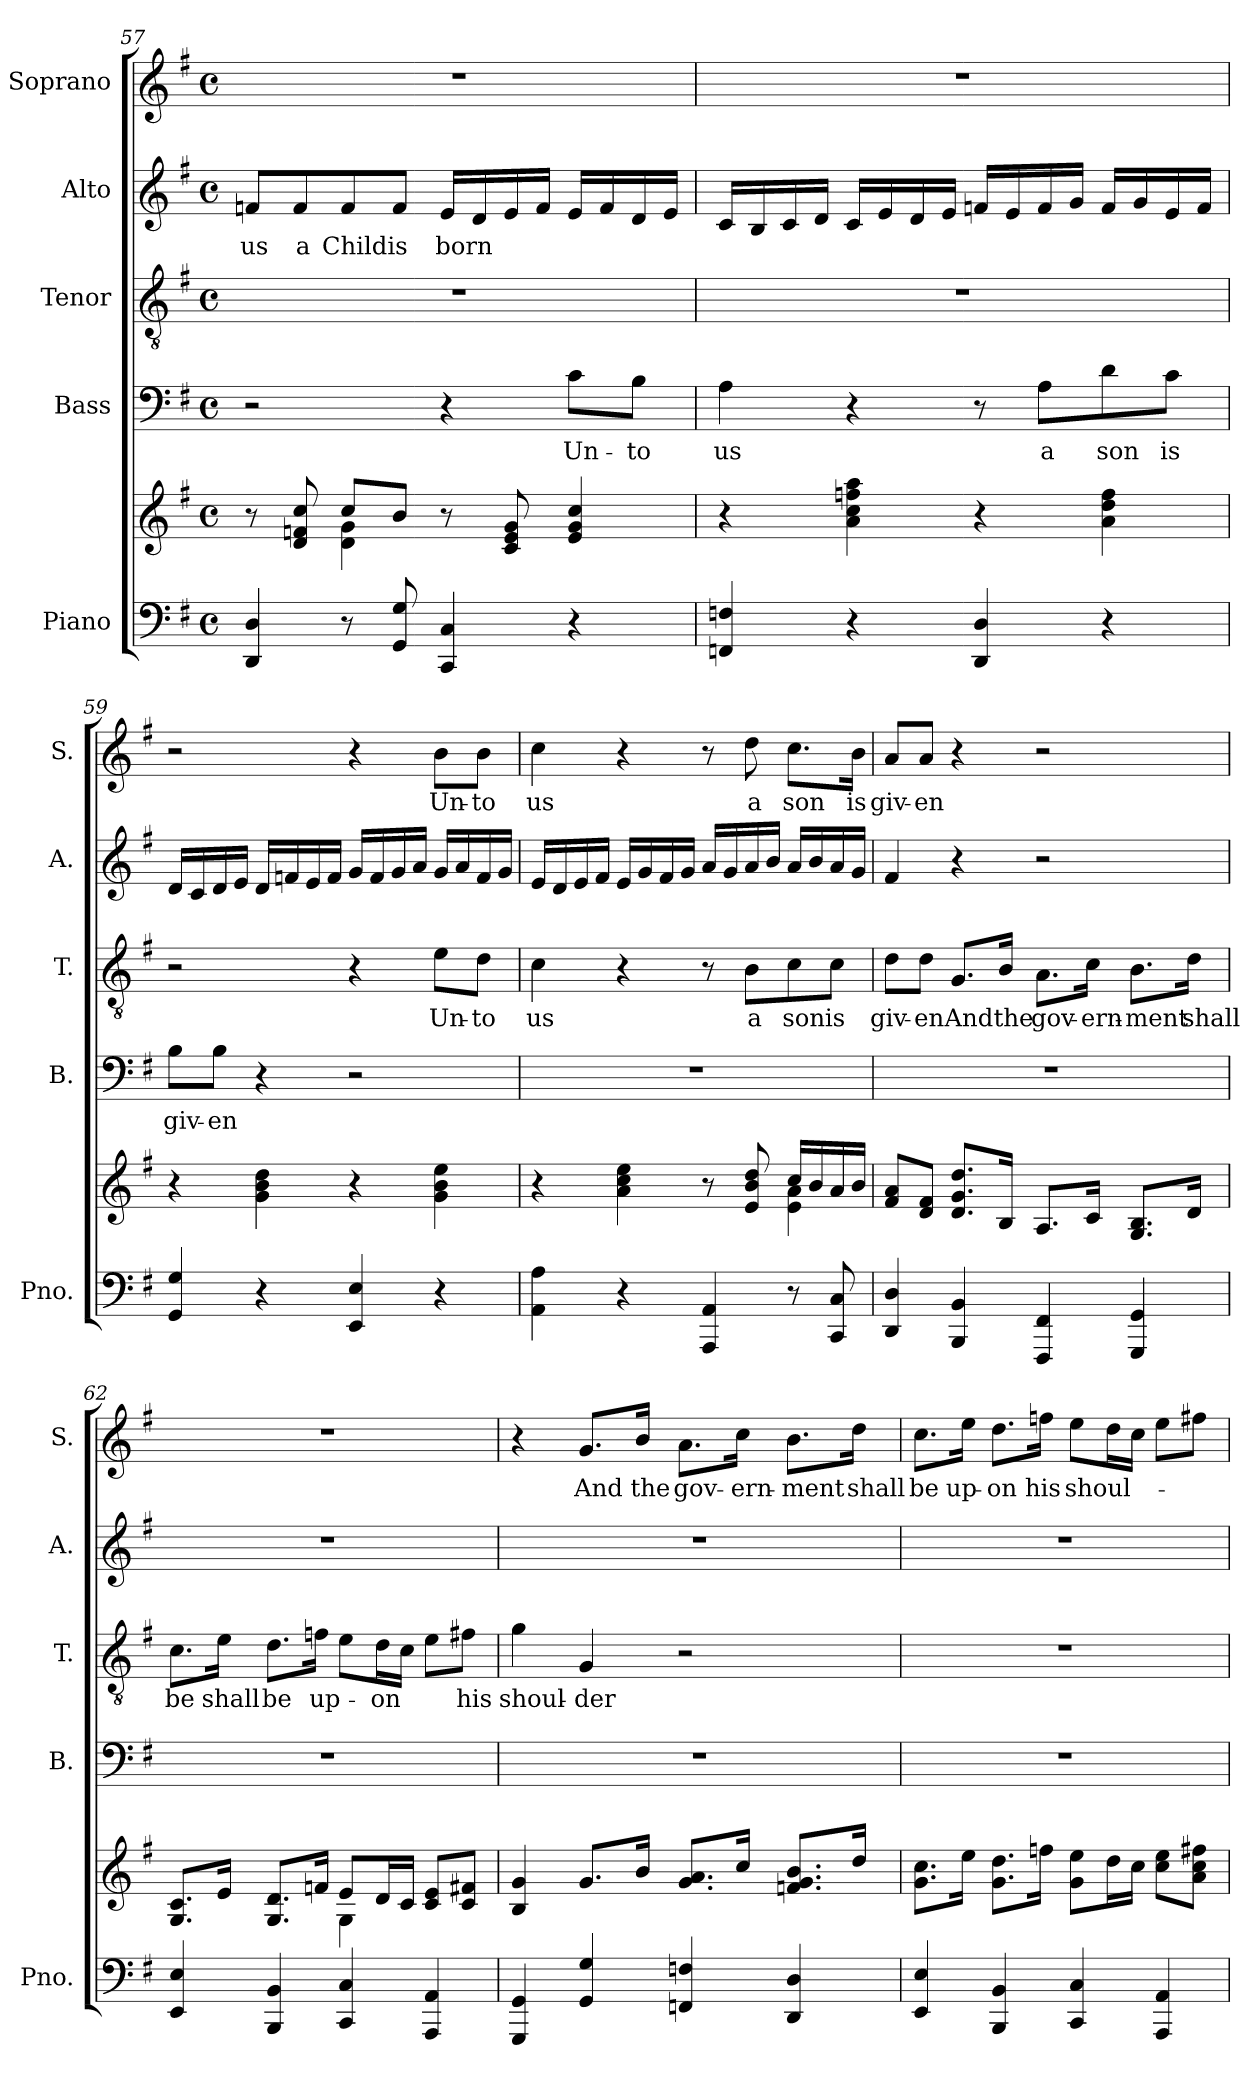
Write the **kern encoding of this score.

**kern	**kern	**kern	**text	**kern	**text	**kern	**text	**kern	**text
*part5	*part5	*part4	*part4	*part3	*part3	*part2	*part2	*part1	*part1
*staff6	*staff5	*staff4	*staff4	*staff3	*staff3	*staff2	*staff2	*staff1	*staff1
*I"Piano	*	*I"Bass	*	*I"Tenor	*	*I"Alto	*	*I"Soprano	*
*I'Pno.	*	*I'B.	*	*I'T.	*	*I'A.	*	*I'S.	*
*clefF4	*clefG2	*clefF4	*	*clefGv2	*	*clefG2	*	*clefG2	*
*k[f#]	*k[f#]	*k[f#]	*	*k[f#]	*	*k[f#]	*	*k[f#]	*
*G:	*G:	*G:	*	*G:	*	*G:	*	*G:	*
*M4/4	*M4/4	*M4/4	*	*M4/4	*	*M4/4	*	*M4/4	*
*met(c)	*met(c)	*met(c)	*	*met(c)	*	*met(c)	*	*met(c)	*
=57	=57	=57	=57	=57	=57	=57	=57	=57	=57
*	*^	*	*	*	*	*	*	*	*
4DD/ 4D/	8r	4ryy	2r	.	1r	.	8fn/L	us	1r	.
.	8d/ 8fn/ 8cc/	.	.	.	.	.	8f/	a	.	.
8r	8cc/L	4d\ 4g\	.	.	.	.	8f/	Child	.	.
8GG/ 8G/	8b/J	.	.	.	.	.	8f/J	is	.	.
4CC/ 4C/	8r	2ryy	4r	.	.	.	16e/LL	born	.	.
.	.	.	.	.	.	.	16d/	.	.	.
.	8c/ 8e/ 8g/	.	.	.	.	.	16e/	.	.	.
.	.	.	.	.	.	.	16f/JJ	.	.	.
4r	4e/ 4g/ 4cc/	.	8c\L	Un-	.	.	16e/LL	.	.	.
.	.	.	.	.	.	.	16f/	.	.	.
.	.	.	8B\J	-to	.	.	16d/	.	.	.
.	.	.	.	.	.	.	16e/JJ	.	.	.
*	*v	*v	*	*	*	*	*	*	*	*
=58	=58	=58	=58	=58	=58	=58	=58	=58	=58
4FFn/ 4Fn/	4r	4A\	us	1r	.	16c/LL	.	1r	.
.	.	.	.	.	.	16B/	.	.	.
.	.	.	.	.	.	16c/	.	.	.
.	.	.	.	.	.	16d/JJ	.	.	.
4r	4a\ 4cc\ 4ffn\ 4aa\	4r	.	.	.	16c/LL	.	.	.
.	.	.	.	.	.	16e/	.	.	.
.	.	.	.	.	.	16d/	.	.	.
.	.	.	.	.	.	16e/JJ	.	.	.
4DD/ 4D/	4r	8r	.	.	.	16fn/LL	.	.	.
.	.	.	.	.	.	16e/	.	.	.
.	.	8A\L	a	.	.	16f/	.	.	.
.	.	.	.	.	.	16g/JJ	.	.	.
4r	4a\ 4dd\ 4ff\	8d\	son	.	.	16f/LL	.	.	.
.	.	.	.	.	.	16g/	.	.	.
.	.	8c\J	is	.	.	16e/	.	.	.
.	.	.	.	.	.	16f/JJ	.	.	.
!!LO:PB:g=z
=59	=59	=59	=59	=59	=59	=59	=59	=59	=59
4GG/ 4G/	4r	8B\L	giv-	2r	.	16d/LL	.	2r	.
.	.	.	.	.	.	16c/	.	.	.
.	.	8B\J	-en	.	.	16d/	.	.	.
.	.	.	.	.	.	16e/JJ	.	.	.
4r	4g\ 4b\ 4dd\	4r	.	.	.	16d/LL	.	.	.
.	.	.	.	.	.	16fn/	.	.	.
.	.	.	.	.	.	16e/	.	.	.
.	.	.	.	.	.	16f/JJ	.	.	.
4EE/ 4E/	4r	2r	.	4r	.	16g/LL	.	4r	.
.	.	.	.	.	.	16f/	.	.	.
.	.	.	.	.	.	16g/	.	.	.
.	.	.	.	.	.	16a/JJ	.	.	.
4r	4g\ 4b\ 4ee\	.	.	8e\L	Un-	16g/LL	.	8b\L	Un-
.	.	.	.	.	.	16a/	.	.	.
.	.	.	.	8d\J	-to	16f/	.	8b\J	-to
.	.	.	.	.	.	16g/JJ	.	.	.
=60	=60	=60	=60	=60	=60	=60	=60	=60	=60
*	*^	*	*	*	*	*	*	*	*
4AA\ 4A\	4r	2.ryy	1r	.	4c\	us	16e/LL	.	4cc\	us
.	.	.	.	.	.	.	16d/	.	.	.
.	.	.	.	.	.	.	16e/	.	.	.
.	.	.	.	.	.	.	16f#/JJ	.	.	.
4r	4a\ 4cc\ 4ee\	.	.	.	4r	.	16e/LL	.	4r	.
.	.	.	.	.	.	.	16g/	.	.	.
.	.	.	.	.	.	.	16f#/	.	.	.
.	.	.	.	.	.	.	16g/JJ	.	.	.
4AAA/ 4AA/	8r	.	.	.	8r	.	16a/LL	.	8r	.
.	.	.	.	.	.	.	16g/	.	.	.
.	8e/ 8b/ 8dd/	.	.	.	8B\L	a	16a/	.	8dd\	a
.	.	.	.	.	.	.	16b/JJ	.	.	.
8r	16cc/LL	4e\ 4a\	.	.	8c\	son	16a/LL	.	8.cc\L	son
.	16b/	.	.	.	.	.	16b/	.	.	.
8CC/ 8C/	16a/	.	.	.	8c\J	is	16a/	.	.	.
.	16b/JJ	.	.	.	.	.	16g/JJ	.	16b\Jk	is
*	*v	*v	*	*	*	*	*	*	*	*
=61	=61	=61	=61	=61	=61	=61	=61	=61	=61
4DD/ 4D/	8f#/ 8a/L	1r	.	8d\L	giv-	4f#/	.	8a/L	giv-
.	8d/ 8f#/J	.	.	8d\J	-en	.	.	8a/J	-en
4BBB/ 4BB/	8.d/ 8.g/ 8.dd/L	.	.	8.G/L	And	4r	.	4r	.
.	16B/Jk	.	.	16B/Jk	the	.	.	.	.
4FFF#/ 4FF#/	8.A/L	.	.	8.A\L	gov-	2r	.	2r	.
.	16c/Jk	.	.	16c\Jk	-ern-	.	.	.	.
4GGG/ 4GG/	8.G/ 8.B/L	.	.	8.B\L	-ment	.	.	.	.
.	16d/Jk	.	.	16d\Jk	shall	.	.	.	.
!!LO:LB:g=z
=62	=62	=62	=62	=62	=62	=62	=62	=62	=62
*	*^	*	*	*	*	*	*	*	*
4EE/ 4E/	8.G/ 8.c/L	2ryy	1r	.	8.c\L	be	1r	.	1r	.
.	16e/Jk	.	.	.	16e\Jk	shall	.	.	.	.
4BBB/ 4BB/	8.G/ 8.d/L	.	.	.	8.d\L	be	.	.	.	.
.	16fn/Jk	.	.	.	16fn\Jk	up-	.	.	.	.
4CC/ 4C/	8e/L	4G\	.	.	8e\L	.	.	.	.	.
.	16d/L	.	.	.	16d\L	-on	.	.	.	.
.	16c/JJ	.	.	.	16c\JJ	.	.	.	.	.
4AAA/ 4AA/	8c/ 8e/L	4ryy	.	.	8e\L	.	.	.	.	.
.	8c/ 8f#X/J	.	.	.	8f#X\J	his	.	.	.	.
*	*v	*v	*	*	*	*	*	*	*	*
=63	=63	=63	=63	=63	=63	=63	=63	=63	=63
4GGG/ 4GG/	4B/ 4g/	1r	.	4g\	shoul-	1r	.	4r	.
4GG/ 4G/	8.g/L	.	.	4G/	-der	.	.	8.g/L	And
.	16b/Jk	.	.	.	.	.	.	16b/Jk	the
4FFn/ 4Fn/	8.g/ 8.a/L	.	.	2r	.	.	.	8.a\L	gov-
.	16cc/Jk	.	.	.	.	.	.	16cc\Jk	-ern-
4DD/ 4D/	8.fn/ 8.g/ 8.b/L	.	.	.	.	.	.	8.b\L	-ment
.	16dd/Jk	.	.	.	.	.	.	16dd\Jk	shall
=64	=64	=64	=64	=64	=64	=64	=64	=64	=64
4EE/ 4E/	8.g\ 8.cc\L	1r	.	1r	.	1r	.	8.cc\L	be
.	16ee\Jk	.	.	.	.	.	.	16ee\Jk	up-
4BBB/ 4BB/	8.g\ 8.dd\L	.	.	.	.	.	.	8.dd\L	-on
.	16ffn\Jk	.	.	.	.	.	.	16ffn\Jk	his
4CC/ 4C/	8g\ 8ee\L	.	.	.	.	.	.	8ee\L	shoul-
.	16dd\L	.	.	.	.	.	.	16dd\L	.
.	16cc\JJ	.	.	.	.	.	.	16cc\JJ	.
4AAA/ 4AA/	8cc\ 8ee\L	.	.	.	.	.	.	8ee\L	.
.	8a\ 8cc\ 8ff#X\J	.	.	.	.	.	.	8ff#X\J	.
=	=	=	=	=	=	=	=	=	=
*-	*-	*-	*-	*-	*-	*-	*-	*-	*-
